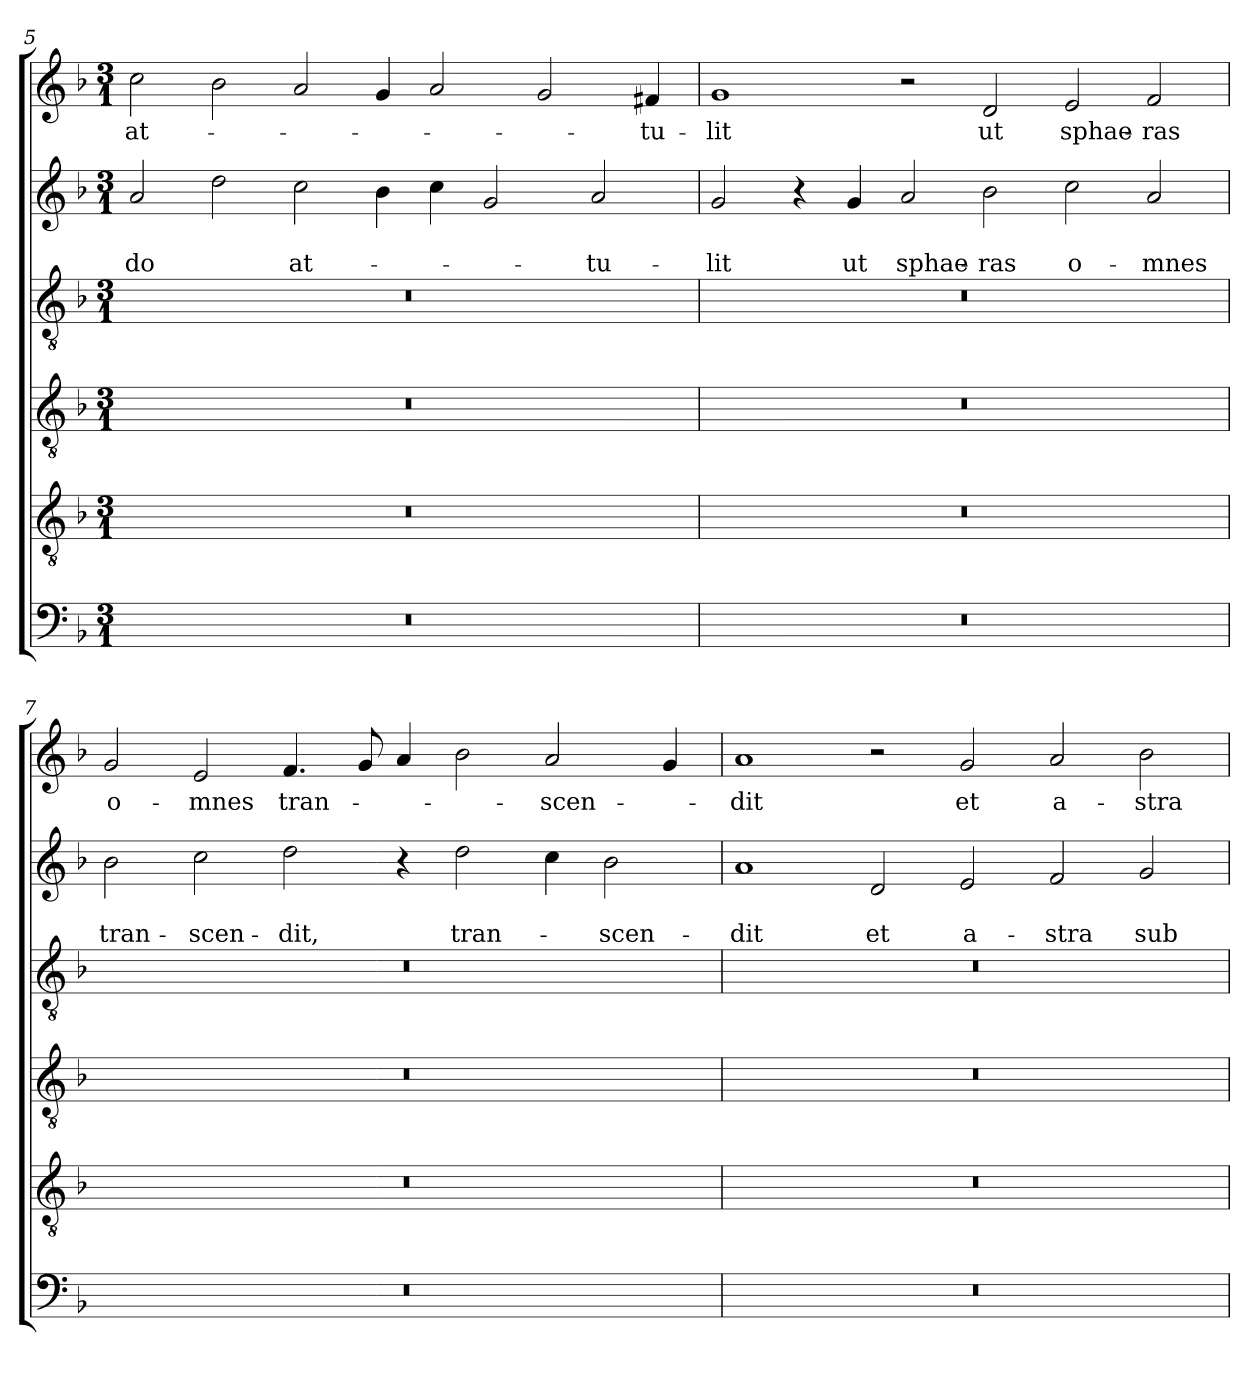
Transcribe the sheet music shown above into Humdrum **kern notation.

**kern	**kern	**kern	**kern	**kern	**text	**text	**kern	**text
*part6	*part5	*part4	*part3	*part2	*part2	*part2	*part1	*part1
*staff6	*staff5	*staff4	*staff3	*staff2	*staff2	*staff2	*staff1	*staff1
*clefF4	*clefGv2	*clefGv2	*clefGv2	*clefG2	*	*	*clefG2	*
*k[b-]	*k[b-]	*k[b-]	*k[b-]	*k[b-]	*	*	*k[b-]	*
*F:	*F:	*F:	*F:	*F:	*	*	*F:	*
*M3/1	*M3/1	*M3/1	*M3/1	*M3/1	*	*	*M3/1	*
=5	=5	=5	=5	=5	=5	=5	=5	=5
!	!	!	!	!	!	!LO:LY:b	!	!LO:LY:b
0.r	0.r	0.r	0.r	2a/	.	-do	2cc\	at-
.	.	.	.	2dd\	.	.	2b-\	.
!	!	!	!	!	!	!LO:LY:b	!	!
.	.	.	.	2cc\	.	at-	2a/	.
.	.	.	.	4b-\	.	.	4g/	.
.	.	.	.	4cc\	.	.	2a/	.
.	.	.	.	2g/	.	.	.	.
.	.	.	.	.	.	.	2g/	.
!	!	!	!	!	!	!LO:LY:b	!	!
.	.	.	.	2a/	.	-tu-	.	.
!	!	!	!	!	!	!	!	!LO:LY:b
.	.	.	.	.	.	.	4f#/	-tu-
!!LO:LB:g=z
=6	=6	=6	=6	=6	=6	=6	=6	=6
!	!	!	!	!	!	!LO:LY:b	!	!LO:LY:b
0.r	0.r	0.r	0.r	2g/	.	-lit	1g	-lit
.	.	.	.	4r	.	.	.	.
!	!	!	!	!	!	!LO:LY:b	!	!
.	.	.	.	4g/	.	ut	.	.
!	!	!	!	!	!	!LO:LY:b	!	!
.	.	.	.	2a/	.	sphae-	2r	.
!	!	!	!	!	!	!LO:LY:b	!	!LO:LY:b
.	.	.	.	2b-\	.	-ras	2d/	ut
!	!	!	!	!	!	!LO:LY:b	!	!LO:LY:b
.	.	.	.	2cc\	.	o-	2e/	sphae-
!	!	!	!	!	!	!LO:LY:b	!	!LO:LY:b
.	.	.	.	2a/	.	-mnes	2f/	-ras
=7	=7	=7	=7	=7	=7	=7	=7	=7
!	!	!	!	!	!	!LO:LY:b	!	!LO:LY:b
0.r	0.r	0.r	0.r	2b-\	.	tran-	2g/	o-
!	!	!	!	!	!	!LO:LY:b	!	!LO:LY:b
.	.	.	.	2cc\	.	-scen-	2e/	-mnes
!	!	!	!	!	!	!LO:LY:b	!	!LO:LY:b
.	.	.	.	2dd\	.	-dit,	4.f/	tran-
.	.	.	.	.	.	.	8g/	.
.	.	.	.	4r	.	.	4a/	.
!	!	!	!	!	!	!LO:LY:b	!	!
.	.	.	.	2dd\	.	tran-	2b-\	.
!	!	!	!	!	!	!	!	!LO:LY:b
.	.	.	.	4cc\	.	.	2a/	-scen-
!	!	!	!	!	!	!LO:LY:b	!	!
.	.	.	.	2b-\	.	-scen-	.	.
.	.	.	.	.	.	.	4g/	.
=8	=8	=8	=8	=8	=8	=8	=8	=8
!	!	!	!	!	!	!LO:LY:b	!	!LO:LY:b
0.r	0.r	0.r	0.r	1a	.	-dit	1a	-dit
!	!	!	!	!	!	!LO:LY:b	!	!
.	.	.	.	2d/	.	et	2r	.
!	!	!	!	!	!	!LO:LY:b	!	!LO:LY:b
.	.	.	.	2e/	.	a-	2g/	et
!	!	!	!	!	!	!LO:LY:b	!	!LO:LY:b
.	.	.	.	2f/	.	-stra	2a/	a-
!	!	!	!	!	!	!LO:LY:b	!	!LO:LY:b
.	.	.	.	2g/	.	sub	2b-\	-stra
=	=	=	=	=	=	=	=	=
*-	*-	*-	*-	*-	*-	*-	*-	*-
